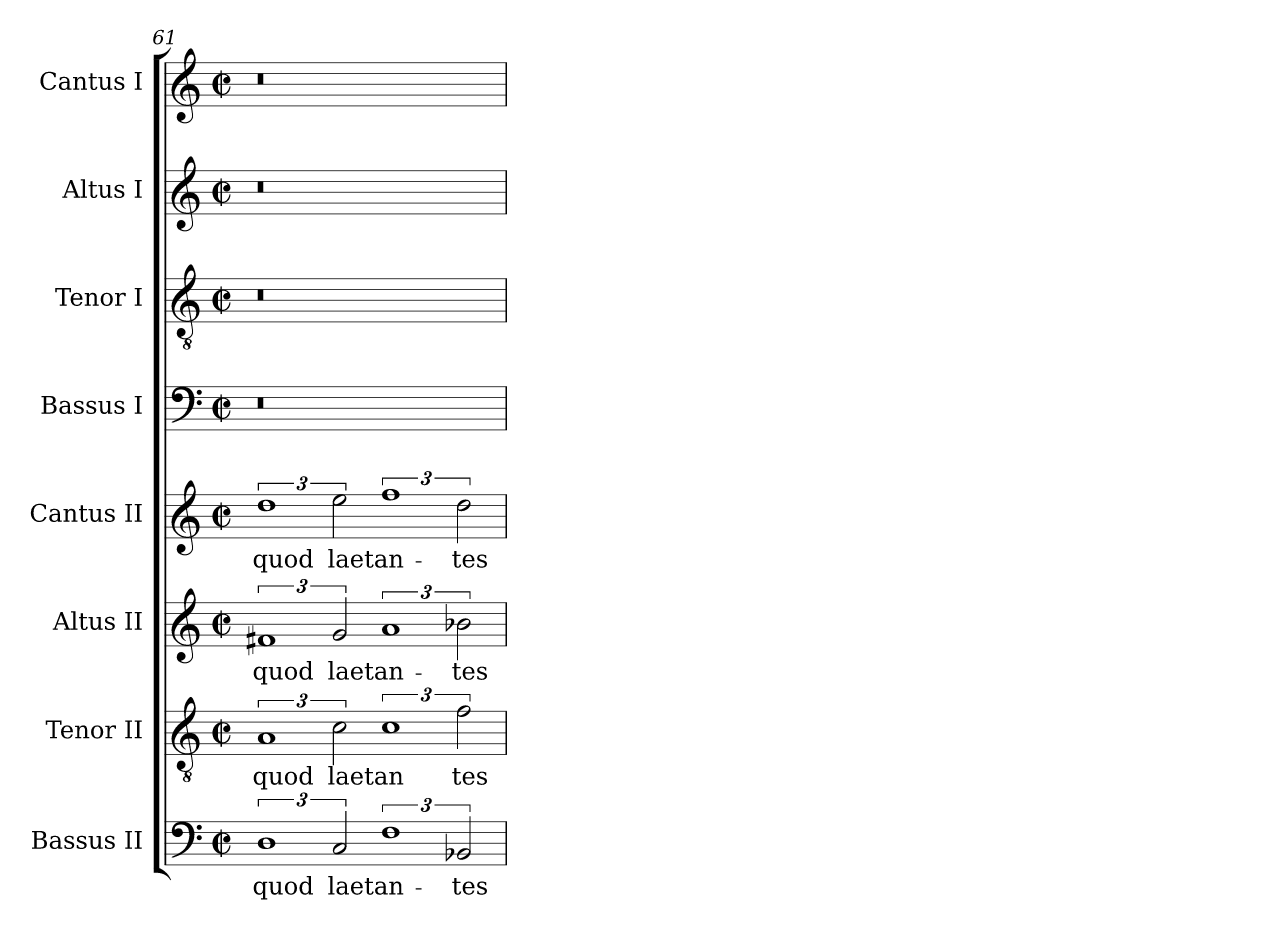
**kern	**text	**kern	**text	**kern	**text	**kern	**text	**kern	**kern	**kern	**kern
*part8	*part8	*part7	*part7	*part6	*part6	*part5	*part5	*part4	*part3	*part2	*part1
*staff8	*staff8	*staff7	*staff7	*staff6	*staff6	*staff5	*staff5	*staff4	*staff3	*staff2	*staff1
*I"Bassus II	*	*I"Tenor II	*	*I"Altus II	*	*I"Cantus II	*	*I"Bassus I	*I"Tenor I	*I"Altus I	*I"Cantus I
*clefF4	*	*clefGv2	*	*clefG2	*	*clefG2	*	*clefF4	*clefGv2	*clefG2	*clefG2
*M2/2	*	*M2/2	*	*M2/2	*	*M2/2	*	*M2/2	*M2/2	*M2/2	*M2/2
*met(c|)	*	*met(c|)	*	*met(c|)	*	*met(c|)	*	*met(c|)	*met(c|)	*met(c|)	*met(c|)
=61	=61	=61	=61	=61	=61	=61	=61	=61	=61	=61	=61
!	!LO:LY:b:cj	!	!LO:LY:b:cj	!	!LO:LY:b:cj	!	!LO:LY:b:cj	!	!	!	!
3%2D	quod	3%2A	quod	3%2f#X	quod	3%2dd	quod	0r	0r	0r	0r
!	!LO:LY:b	!	!LO:LY:b	!	!LO:LY:b	!	!LO:LY:b	!	!	!	!
3C/	laetan-	3c\	laetan	3g/	laetan-	3ee\	laetan-	.	.	.	.
3%2F	.	3%2c	.	3%2a	.	3%2ff	.	.	.	.	.
!	!LO:LY:b:cj	!	!LO:LY:b:cj	!	!LO:LY:b:cj	!	!LO:LY:b:cj	!	!	!	!
3BB-X/	-tes	3f\	tes	3b-X\	-tes	3dd\	-tes	.	.	.	.
=	=	=	=	=	=	=	=	=	=	=	=
*-	*-	*-	*-	*-	*-	*-	*-	*-	*-	*-	*-
